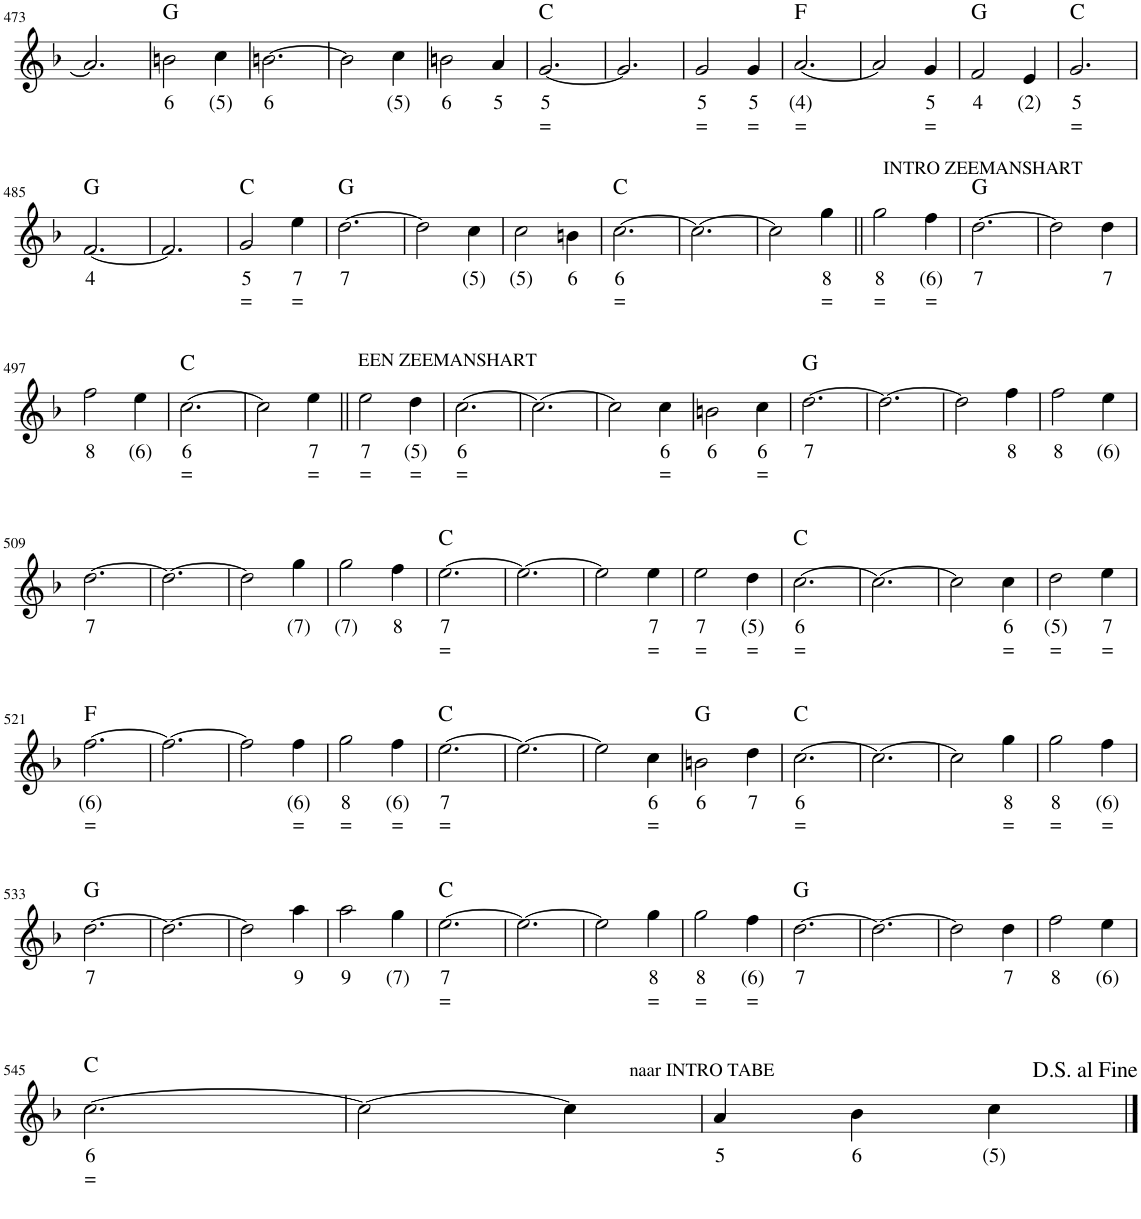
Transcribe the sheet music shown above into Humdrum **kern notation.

**kern	**text	**text	**harte
*part1	*part1	*part1	*part1
*staff1	*staff1	*staff1	*
*I"Stem	*	*	*
*I'Stm.	*	*	*
!!LO:PB:g=z
*clefG2	*	*	*
*k[b-]	*	*	*
*M3/4	*	*	*
=473	=473	=473	=473
2.a/]	.	.	.
=474	=474	=474	=474
!	!LO:LY:b	!	!
2bn\	6	.	G:maj
!	!LO:LY:b	!	!
4cc\	(5)	.	.
=475	=475	=475	=475
!	!LO:LY:b	!	!
[2.bn\	6	.	.
=476	=476	=476	=476
2b\]	.	.	.
!	!LO:LY:b	!	!
4cc\	(5)	.	.
=477	=477	=477	=477
!	!LO:LY:b	!	!
2bn\	6	.	.
!	!LO:LY:b	!	!
4a/	5	.	.
=478	=478	=478	=478
!	!LO:LY:b	!LO:LY:b	!
[2.g/	5	=	C:maj
=479	=479	=479	=479
2.g/]	.	.	.
=480	=480	=480	=480
!	!LO:LY:b	!LO:LY:b	!
2g/	5	=	.
!	!LO:LY:b	!LO:LY:b	!
4g/	5	=	.
=481	=481	=481	=481
!	!LO:LY:b	!LO:LY:b	!
[2.a/	(4)	=	F:maj
=482	=482	=482	=482
2a/]	.	.	.
!	!LO:LY:b	!LO:LY:b	!
4g/	5	=	.
=483	=483	=483	=483
!	!LO:LY:b	!	!
2f/	4	.	G:maj
!	!LO:LY:b	!	!
4e/	(2)	.	.
=484	=484	=484	=484
!	!LO:LY:b	!LO:LY:b	!
2.g/	5	=	C:maj
!!LO:LB:g=z
=485	=485	=485	=485
!	!LO:LY:b	!	!
[2.f/	4	.	G:maj
=486	=486	=486	=486
2.f/]	.	.	.
=487	=487	=487	=487
!	!LO:LY:b	!LO:LY:b	!
2g/	5	=	C:maj
!	!LO:LY:b	!LO:LY:b	!
4ee\	7	=	.
=488	=488	=488	=488
!	!LO:LY:b	!	!
[2.dd\	7	.	G:maj
=489	=489	=489	=489
2dd\]	.	.	.
!	!LO:LY:b	!	!
4cc\	(5)	.	.
=490	=490	=490	=490
!	!LO:LY:b	!	!
2cc\	(5)	.	.
!	!LO:LY:b	!	!
4bn\	6	.	.
=491	=491	=491	=491
!	!LO:LY:b	!LO:LY:b	!
[2.cc\	6	=	C:maj
=492	=492	=492	=492
2.cc\_	.	.	.
=493	=493	=493	=493
2cc\]	.	.	.
!	!LO:LY:b	!LO:LY:b	!
4gg\	8	=	.
=494||	=494||	=494||	=494||
!	!LO:LY:b	!LO:LY:b	!
2gg\	8	=	.
!	!LO:LY:b	!LO:LY:b	!
4ff\	(6)	=	.
=495	=495	=495	=495
!LO:TX:a:t=INTRO ZEEMANSHART	!	!	!
!	!LO:LY:b	!	!
[2.dd\	7	.	G:maj
=496	=496	=496	=496
2dd\]	.	.	.
!	!LO:LY:b	!	!
4dd\	7	.	.
!!LO:LB:g=z
=497	=497	=497	=497
!	!LO:LY:b	!	!
2ff\	8	.	.
!	!LO:LY:b	!	!
4ee\	(6)	.	.
=498	=498	=498	=498
!	!LO:LY:b	!LO:LY:b	!
[2.cc\	6	=	C:maj
=499	=499	=499	=499
2cc\]	.	.	.
!	!LO:LY:b	!LO:LY:b	!
4ee\	7	=	.
=500||	=500||	=500||	=500||
!LO:TX:a:t=EEN ZEEMANSHART	!	!	!
!	!LO:LY:b	!LO:LY:b	!
2ee\	7	=	.
!	!LO:LY:b	!LO:LY:b	!
4dd\	(5)	=	.
=501	=501	=501	=501
!	!LO:LY:b	!LO:LY:b	!
[2.cc\	6	=	.
=502	=502	=502	=502
2.cc\_	.	.	.
=503	=503	=503	=503
2cc\]	.	.	.
!	!LO:LY:b	!LO:LY:b	!
4cc\	6	=	.
=504	=504	=504	=504
!	!LO:LY:b	!	!
2bn\	6	.	.
!	!LO:LY:b	!LO:LY:b	!
4cc\	6	=	.
=505	=505	=505	=505
!	!LO:LY:b	!	!
[2.dd\	7	.	G:maj
=506	=506	=506	=506
2.dd\_	.	.	.
=507	=507	=507	=507
2dd\]	.	.	.
!	!LO:LY:b	!	!
4ff\	8	.	.
=508	=508	=508	=508
!	!LO:LY:b	!	!
2ff\	8	.	.
!	!LO:LY:b	!	!
4ee\	(6)	.	.
!!LO:LB:g=z
=509	=509	=509	=509
!	!LO:LY:b	!	!
[2.dd\	7	.	.
=510	=510	=510	=510
2.dd\_	.	.	.
=511	=511	=511	=511
2dd\]	.	.	.
!	!LO:LY:b	!	!
4gg\	(7)	.	.
=512	=512	=512	=512
!	!LO:LY:b	!	!
2gg\	(7)	.	.
!	!LO:LY:b	!	!
4ff\	8	.	.
=513	=513	=513	=513
!	!LO:LY:b	!LO:LY:b	!
[2.ee\	7	=	C:maj
=514	=514	=514	=514
2.ee\_	.	.	.
=515	=515	=515	=515
2ee\]	.	.	.
!	!LO:LY:b	!LO:LY:b	!
4ee\	7	=	.
=516	=516	=516	=516
!	!LO:LY:b	!LO:LY:b	!
2ee\	7	=	.
!	!LO:LY:b	!LO:LY:b	!
4dd\	(5)	=	.
=517	=517	=517	=517
!	!LO:LY:b	!LO:LY:b	!
[2.cc\	6	=	C:maj
=518	=518	=518	=518
2.cc\_	.	.	.
=519	=519	=519	=519
2cc\]	.	.	.
!	!LO:LY:b	!LO:LY:b	!
4cc\	6	=	.
=520	=520	=520	=520
!	!LO:LY:b	!LO:LY:b	!
2dd\	(5)	=	.
!	!LO:LY:b	!LO:LY:b	!
4ee\	7	=	.
!!LO:LB:g=z
=521	=521	=521	=521
!	!LO:LY:b	!LO:LY:b	!
[2.ff\	(6)	=	F:maj
=522	=522	=522	=522
2.ff\_	.	.	.
=523	=523	=523	=523
2ff\]	.	.	.
!	!LO:LY:b	!LO:LY:b	!
4ff\	(6)	=	.
=524	=524	=524	=524
!	!LO:LY:b	!LO:LY:b	!
2gg\	8	=	.
!	!LO:LY:b	!LO:LY:b	!
4ff\	(6)	=	.
=525	=525	=525	=525
!	!LO:LY:b	!LO:LY:b	!
[2.ee\	7	=	C:maj
=526	=526	=526	=526
2.ee\_	.	.	.
=527	=527	=527	=527
2ee\]	.	.	.
!	!LO:LY:b	!LO:LY:b	!
4cc\	6	=	.
=528	=528	=528	=528
!	!LO:LY:b	!	!
2bn\	6	.	G:maj
!	!LO:LY:b	!	!
4dd\	7	.	.
=529	=529	=529	=529
!	!LO:LY:b	!LO:LY:b	!
[2.cc\	6	=	C:maj
=530	=530	=530	=530
2.cc\_	.	.	.
=531	=531	=531	=531
2cc\]	.	.	.
!	!LO:LY:b	!LO:LY:b	!
4gg\	8	=	.
=532	=532	=532	=532
!	!LO:LY:b	!LO:LY:b	!
2gg\	8	=	.
!	!LO:LY:b	!LO:LY:b	!
4ff\	(6)	=	.
!!LO:LB:g=z
=533	=533	=533	=533
!	!LO:LY:b	!	!
[2.dd\	7	.	G:maj
=534	=534	=534	=534
2.dd\_	.	.	.
=535	=535	=535	=535
2dd\]	.	.	.
!	!LO:LY:b	!	!
4aa\	9	.	.
=536	=536	=536	=536
!	!LO:LY:b	!	!
2aa\	9	.	.
!	!LO:LY:b	!	!
4gg\	(7)	.	.
=537	=537	=537	=537
!	!LO:LY:b	!LO:LY:b	!
[2.ee\	7	=	C:maj
=538	=538	=538	=538
2.ee\_	.	.	.
=539	=539	=539	=539
2ee\]	.	.	.
!	!LO:LY:b	!LO:LY:b	!
4gg\	8	=	.
=540	=540	=540	=540
!	!LO:LY:b	!LO:LY:b	!
2gg\	8	=	.
!	!LO:LY:b	!LO:LY:b	!
4ff\	(6)	=	.
=541	=541	=541	=541
!	!LO:LY:b	!	!
[2.dd\	7	.	G:maj
=542	=542	=542	=542
2.dd\_	.	.	.
=543	=543	=543	=543
2dd\]	.	.	.
!	!LO:LY:b	!	!
4dd\	7	.	.
=544	=544	=544	=544
!	!LO:LY:b	!	!
2ff\	8	.	.
!	!LO:LY:b	!	!
4ee\	(6)	.	.
!!LO:LB:g=z
=545	=545	=545	=545
!	!LO:LY:b	!LO:LY:b	!
[2.cc\	6	=	C:maj
=546	=546	=546	=546
2cc\_	.	.	.
4cc\]	.	.	.
=547	=547	=547	=547
!LO:TX:a:t=naar INTRO TABE	!	!	!
!	!LO:LY:b	!	!
4a/	5	.	.
!	!LO:LY:b	!	!
4b-\	6	.	.
!	!LO:LY:b	!	!
4cc\	(5)	.	.
==	==	==	==
*-	*-	*-	*-
